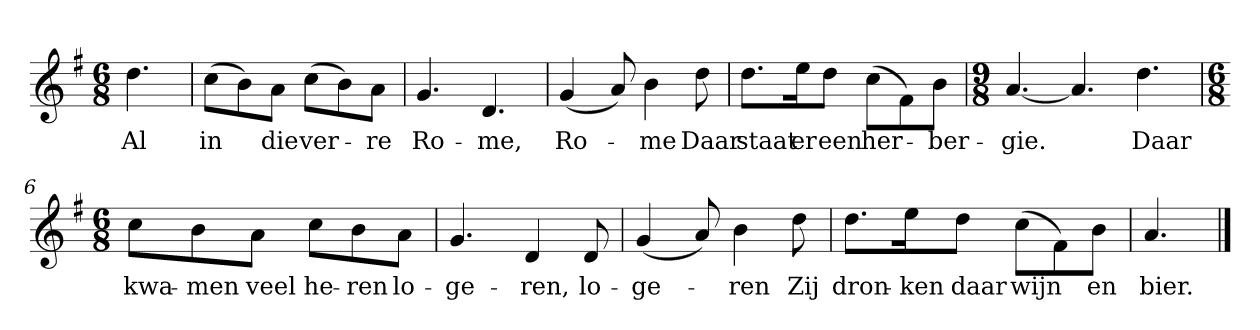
**kern	**text
*part1	*part1
*staff1	*staff1
*clefG2	*
*k[f#]	*
*G:	*
*M6/8	*
*MM162	*
=	=
4.dd	Al
=1	=1
(8cc\L	in
8b\)	.
8a\J	die
(8cc\L	ver-
8b\)	.
8a\J	-re
=2	=2
4.g	Ro-
4.d	-me,
=3	=3
(4g	Ro-
8a)	.
4b	-me
8dd	Daar
=4	=4
8.dd\L	staat
16ee\K	er
8dd\J	een
(8cc\L	her-
8f#\)	.
8b\J	-ber-
=5	=5
*M9/8	*
[4.a	-gie.
4.a]	.
4.dd	Daar
=6	=6
*M6/8	*
8cc\L	kwa-
8b\	-men
8a\J	veel
8cc\L	he-
8b\	-ren
8a\J	lo-
=7	=7
4.g	-ge-
4d	-ren,
8d	lo-
=8	=8
(4g	-ge-
8a)	.
4b	-ren
8dd	Zij
=9	=9
8.dd\L	dron-
16ee\K	-ken
8dd\J	daar
(8cc\L	wijn
8f#\)	.
8b\J	en
=10	=10
4.a	bier.
==	==
*-	*-
